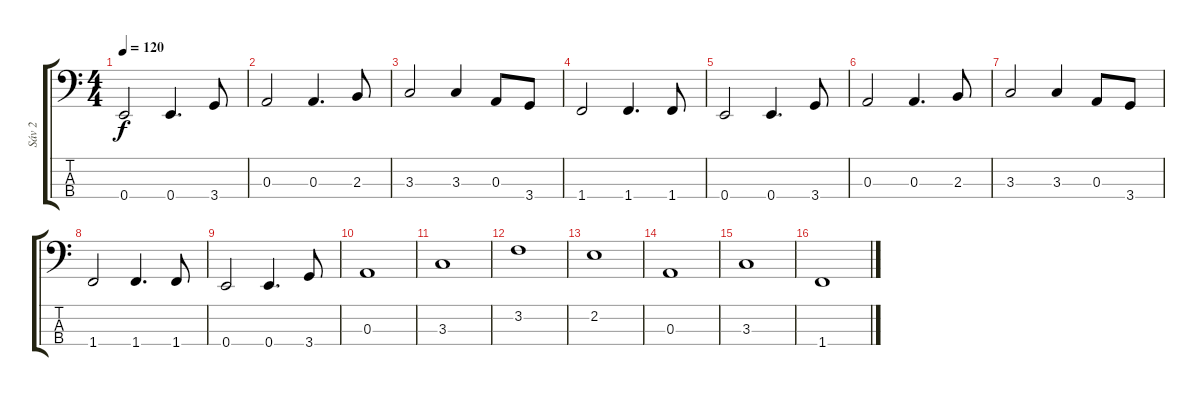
\track ("Sáv 2" "Sáv 2") {instrument contrabass}
\staff {score tabs}
\tuning (G2 D2 A1 E1) {hide}
\ts (4 4)
\tempo 120
\clef f4
\ks c
0.4.2{dy f} 0.4.4{d} 3.4.8 |
0.3.2 0.3.4{d} 2.3.8 |
3.3.2 3.3.4 0.3.8 3.4.8 |
1.4.2 1.4.4{d} 1.4.8 |
0.4.2 0.4.4{d} 3.4.8 |
0.3.2 0.3.4{d} 2.3.8 |
3.3.2 3.3.4 0.3.8 3.4.8 |
1.4.2 1.4.4{d} 1.4.8 |
0.4.2 0.4.4{d} 3.4.8 |
0.3.1 |
3.3.1 |
3.2.1 |
2.2.1 |
0.3.1 |
3.3.1 |
1.4.1
